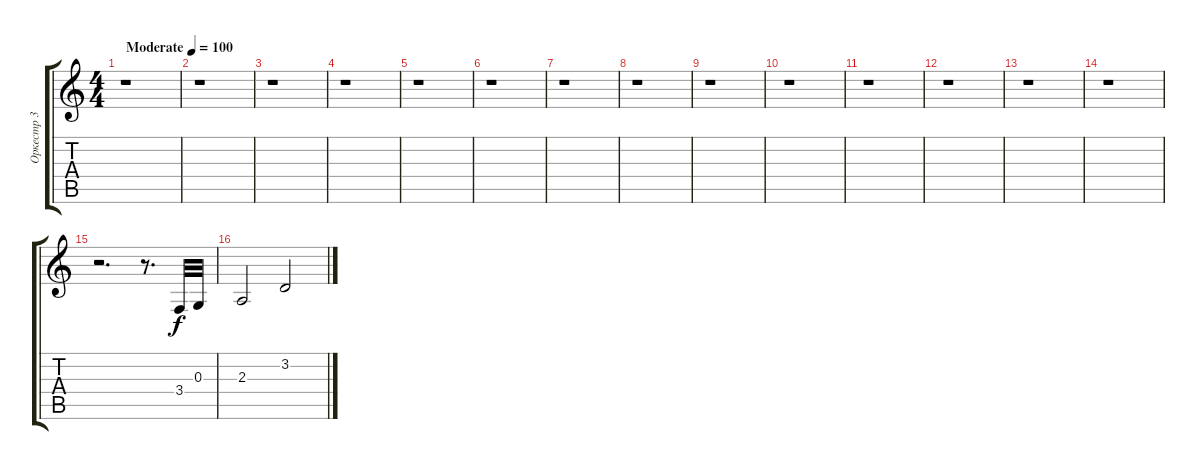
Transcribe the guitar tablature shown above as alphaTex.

\track ("Оркестр 3" "Оркестр 3") {instrument trombone}
\staff {score tabs}
\tuning (E4 B3 G3 D3 A2 E2) {hide}
\ts (4 4)
\tempo (100 "Moderate")
\clef g2
\ks c
r.1{dy f instrument trombone} |
r.1 |
r.1 |
r.1 |
r.1 |
r.1 |
r.1 |
r.1 |
r.1 |
r.1 |
r.1 |
r.1 |
r.1 |
r.1 |
r.2{d} r.8{d} 3.4.32 0.3.32 |
2.3.2 3.2.2
